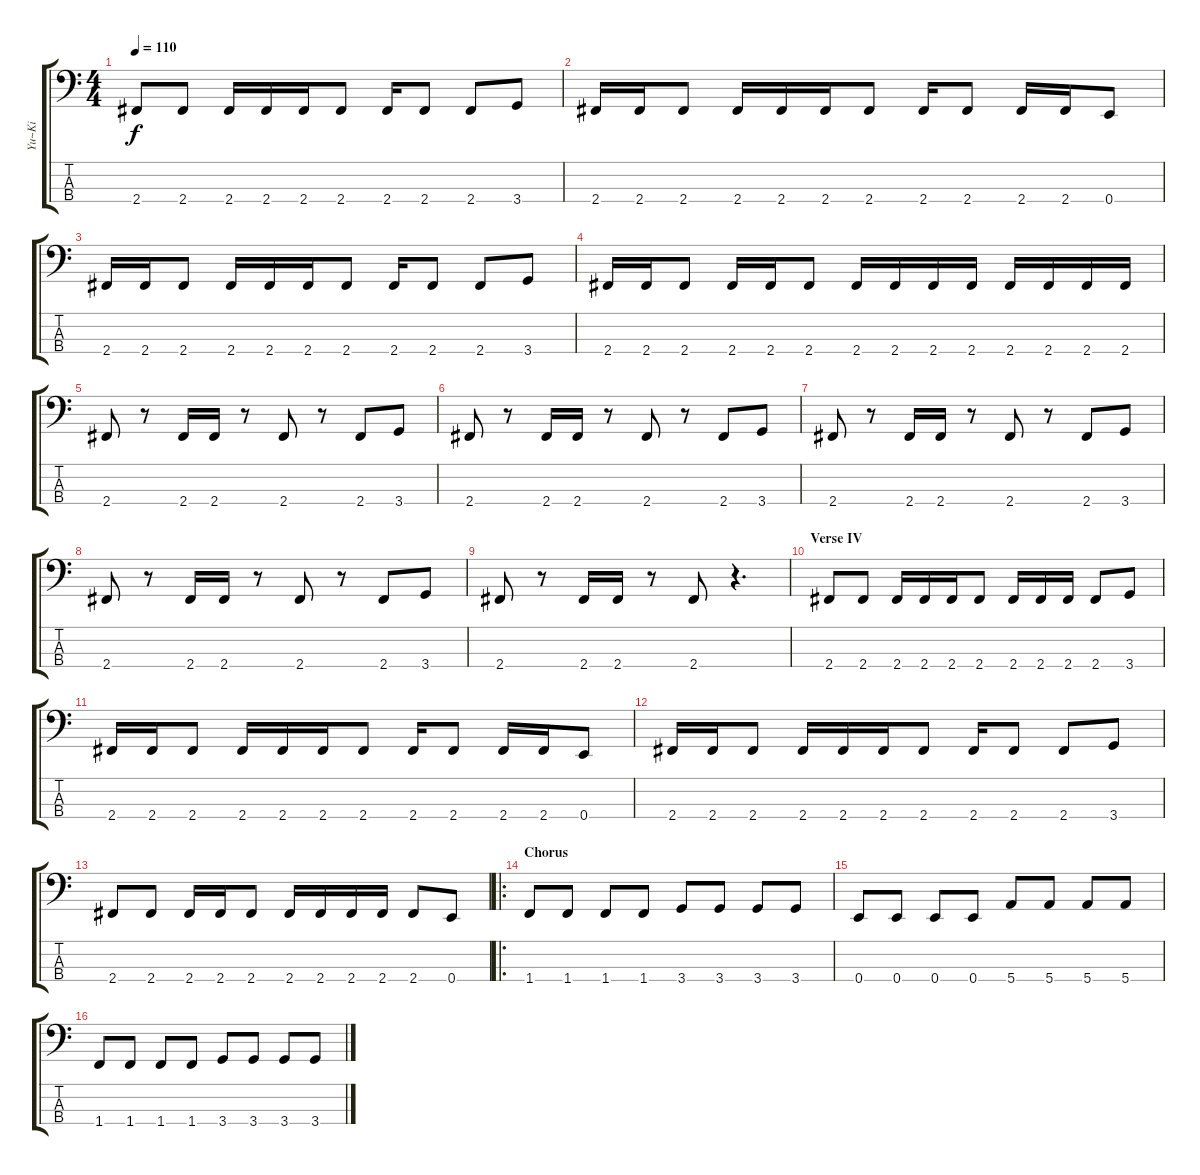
\track ("Yu~Ki" "Yu~Ki") {instrument electricbasspick}
\staff {score tabs}
\tuning (G2 D2 A1 E1) {hide}
\ts (4 4)
\tempo 110
\clef f4
\ks c
2.4.8{dy f} 2.4.8 2.4.16 2.4.16 2.4.16 2.4.8 2.4.16 2.4.8 2.4.8 3.4.8 |
2.4.16 2.4.16 2.4.8 2.4.16 2.4.16 2.4.16 2.4.8 2.4.16 2.4.8 2.4.16 2.4.16 0.4.8 |
2.4.16 2.4.16 2.4.8 2.4.16 2.4.16 2.4.16 2.4.8 2.4.16 2.4.8 2.4.8 3.4.8 |
2.4.16 2.4.16 2.4.8 2.4.16 2.4.16 2.4.8 2.4.16 2.4.16 2.4.16 2.4.16 2.4.16 2.4.16 2.4.16 2.4.16 |
2.4.8 r.8 2.4.16 2.4.16 r.8 2.4.8 r.8 2.4.8 3.4.8 |
2.4.8 r.8 2.4.16 2.4.16 r.8 2.4.8 r.8 2.4.8 3.4.8 |
2.4.8 r.8 2.4.16 2.4.16 r.8 2.4.8 r.8 2.4.8 3.4.8 |
2.4.8 r.8 2.4.16 2.4.16 r.8 2.4.8 r.8 2.4.8 3.4.8 |
2.4.8 r.8 2.4.16 2.4.16 r.8 2.4.8 r.4{d} |
\section ("" "Verse IV")
2.4.8 2.4.8 2.4.16 2.4.16 2.4.16 2.4.8 2.4.16 2.4.16 2.4.16 2.4.8 3.4.8 |
2.4.16 2.4.16 2.4.8 2.4.16 2.4.16 2.4.16 2.4.8 2.4.16 2.4.8 2.4.16 2.4.16 0.4.8 |
2.4.16 2.4.16 2.4.8 2.4.16 2.4.16 2.4.16 2.4.8 2.4.16 2.4.8 2.4.8 3.4.8 |
2.4.8 2.4.8 2.4.16 2.4.16 2.4.8 2.4.16 2.4.16 2.4.16 2.4.16 2.4.8 0.4.8 |
\ro
\section ("" "Chorus")
1.4.8 1.4.8 1.4.8 1.4.8 3.4.8 3.4.8 3.4.8 3.4.8 |
0.4.8 0.4.8 0.4.8 0.4.8 5.4.8 5.4.8 5.4.8 5.4.8 |
1.4.8 1.4.8 1.4.8 1.4.8 3.4.8 3.4.8 3.4.8 3.4.8
